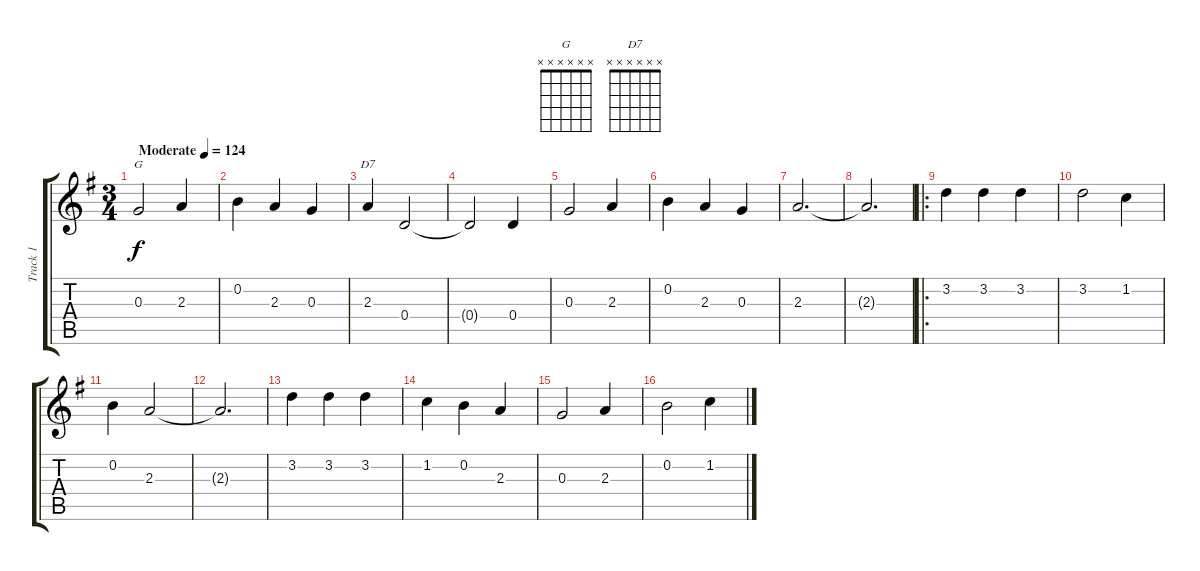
\track ("Track 1" "Track 1") {instrument acousticguitarsteel}
\staff {score tabs}
\tuning (E4 B3 G3 D3 A2 E2) {hide}
\chord ("G" x x x x x x)
\chord ("D7" x x x x x x)
\ts (3 4)
\tempo (124 "Moderate")
\clef g2
\ks g
0.3.2{ch "G" dy f instrument acousticguitarsteel} 2.3.4 |
0.2.4 2.3.4 0.3.4 |
2.3.4{ch "D7"} 0.4.2 |
0.4{t}.2 0.4.4 |
0.3.2 2.3.4 |
0.2.4 2.3.4 0.3.4 |
2.3.2{d} |
2.3{t}.2{d} |
\ro
3.2.4 3.2.4 3.2.4 |
3.2.2 1.2.4 |
0.2.4 2.3.2 |
2.3{t}.2{d} |
3.2.4 3.2.4 3.2.4 |
1.2.4 0.2.4 2.3.4 |
0.3.2 2.3.4 |
0.2.2 1.2.4
